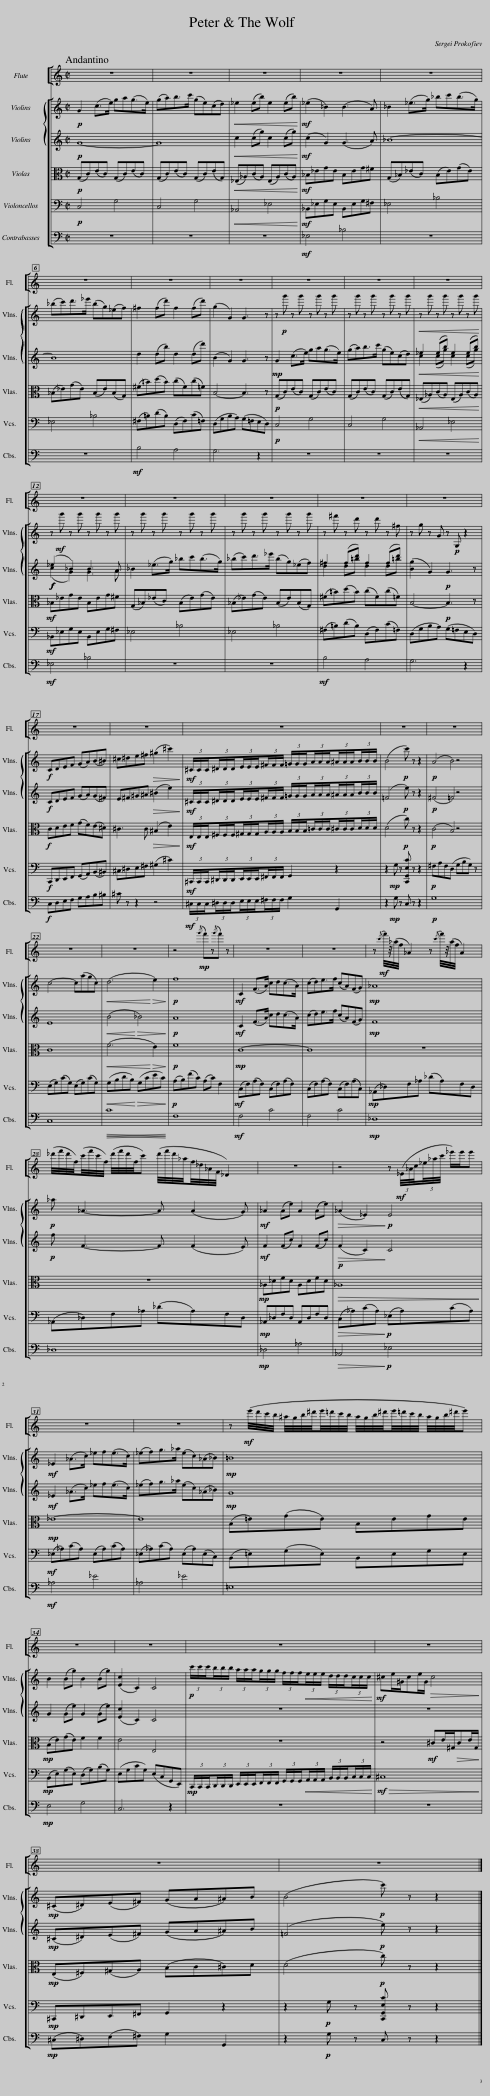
X:1
%%score 1 [ { 2 ( 3 4 ) } 5 6 7 ]
L:1/8
Q:1/4=94
M:2/2
I:linebreak $
K:C
V:1 treble
V:2 treble
V:3 treble
V:4 treble
V:5 alto
V:6 bass
V:7 bass transpose=-12
V:1
 z8 | z8 | z8 | z8 | z8 |$ %5
 z8 | z8 | z8 | z8 | z8 | %10
 z8 |$ z8 | z8 | z8 | z8 | %15
 z8 |$ z8 | z8 | z8 | z8 | %20
 z8 |$ z8 | z8 | z4!mp!{/g'} .f' z{/g'}.f' z | z8 | %25
 z8 | z!mf!{/c'} .f'/4z/4(_a/4f/4 !>!_A2) z{/c'} .f'/4z/4(a/4f/4 !>!A2) |$ (_d'/4f'/4d'/4f/4)(c'/4f'/4c'/4f/4) (d'/4f'/4d'/4f/4c') (!>!d'/4f'/4d'/4_a/4f/4_d/4_A/4F/4 !>!_D2) | z8 | z4 z!mf! (3(_E/4_A/4c/4(3_e/4_a/4c'/4 ._e'/).e'/!tenuto!e' |$ %30
 z8 | z8 | z!mf! (e'/4d'/4c'/4b/4 ^a/4g/4b/4^d'/4e'/4=d'/4c'/4b/4 a/4g/4b/4^d'/4e'/4=d'/4c'/4b/4 a/4g/4b/4^d'/4e') |$ z8 | z8 | %35
 z8 | z8 |$ z8 | z8 |] %39
V:2
!p! !tenuto!G2 (!tenuto!c>.e) .g.a(!>!g>e) | (.g.a)!>!b>c' (ge)(.c.d) |!<(! !>!_e2 (!tenuto!e!tenuto!b) .e2 (!tenuto!e!tenuto!b)!<)! |!mf! (!>!_e2 _B2) (B3 A) | !tenuto!_B2 (!tenuto!_e>.g) ._b.c'(!>!b>g) |$ %5
 (._b.c')!>!d'>_e' (bg)(._e.f) | !tenuto!^f2!>(! (!tenuto!f!tenuto!d') !tenuto!f2 (!tenuto!f!tenuto!d') | (!>!g2 G2)!>)! G3 z | z!p! .ug' z .ug' z .ug' z .ug' | z .ug' z .ug' z .ug' z .ug' | %10
!<(! z!p! .ug' z .ug' z .ug' z .ug'!<)! |$ z!p!!mf! .ug' z .ug' z .ug' z .ug' | z!p! .ug' z .ug' z .ug' z .ug' | z!p! .ug' z .ug' z .ug' z .ug' | z .u^f' z!>(! .ud' z .ud' z .u^f | %15
 z .ug z .uG!>)! z!p! .uG, z2 |$!f! !>!C!tenuto!D!tenuto!E!tenuto!F (GA)(B^B) | !tenuto!^c!tenuto!^d!tenuto!e!tenuto!^f!>(! (^g2 ^c'2)!>)! |!mf! (3v^C/C/C/(3^D/D/D/(3E/E/E/(3^F/F/F/!>(! (3=G/G/G/(3A/A/A/(3^A/A/A/(3B/B/B/!>)! | (vB4!p! uc') z z2 | %20
!p! ([AB]4 B3) x |$ c4- c(agc) |!<(! (d6!<)!!>(! e2)!>)! |!p! f8 |!mf! C2 (!tenuto!F>A) .c.d(!>!c>A) | %25
 (c.d)!>!e>f (cA)(.F.G) |!mp! _A8 |$!p! !tenuto!u_a _A3- A (A2 G) |!mf! !tenuto!_A2 (!tenuto!A!tenuto!e) A2 (!tenuto!A!tenuto!e) |!>(! (!>!_A2 _E2)!>)!!p! E4 |$ %30
!mf! !tenuto!_E2 (!tenuto!_A>.c) ._e.f(!>!e>c) | (._e.f)!>!g>_a (ec)(._A._B) |!mp! =B8 |$ !tenuto!vB2 (!tenuto!B!tenuto!g)!>(! !tenuto!B2 (!tenuto!B!tenuto!g)!>)! | (!>![Ec]2 C2) C4 | %35
!p! (3!>!c'/c'/c'/(3b/b/b/ (3a/a/a/(3g/g/g/ (3f/f/f/!<(!(3e/e/e/ (3d/d/d/(3c/c/c/!<)! |!mf! !tenuto!^ce/^G/!tenuto!ce/G/!>(! c4!>)! |$!mp! (^C^D)(E^F)!>(! (GA^A)!tenuto!B!>)! | (vB4!p! uc') z z2 |] %39
V:3
!p! G8- | G8 |!<(! !tenuto!vc2 (!tenuto!c!tenuto!g) !tenuto!c2 (!tenuto!c!tenuto!g)!<)! |!mf! (!>!c2 G2) (G3 A) | _B8- |$ %5
 B8 | !tenuto!vd2!>(! (!tenuto!d!tenuto!b) !tenuto!d2 (!tenuto!d!tenuto!d') | (!>!B2 G2)!>)! G3 z |!mp! !tenuto!G2 (!tenuto!c>.e) .g.a(!>!g>e) | (.g.a)!>!b>c' (ge)(.c.d) | %10
!<(!!<(! !tenuto!_e2 (!tenuto!e!tenuto!b) !tenuto!e2 (!tenuto!e!tenuto!b)!<)!!<)! |$!f!!f!!f! (!>!_e2 _B2) B3 A | !tenuto!_B2 (!tenuto!_e>.g) ._b.c'(!>!b>g) | (._b.c')!>!d'>_e' (bg)(._e.f) | !tenuto!^f2!>(! (!tenuto!f!tenuto!d') !tenuto!f2 (!tenuto!f!tenuto!d') | %15
 (!>![Bg]2 G2)!>)!!p! G3 z |$!f! !>!C!tenuto!D!tenuto!E!tenuto!F (GA)(G^F) | !tenuto!E!tenuto!^F!tenuto!^G!tenuto!^A!>(! (^B2 e2)!>)! |!mf! (3v^C/C/C/(3^D/D/D/(3E/E/E/(3^F/F/F/!>(! (3=G/G/G/(3A/A/A/(3^A/A/A/(3B/B/B/!>)! | (v=F4!p! ue) z z2 | %20
!p! ([^F=F]4 =F3) x |$ E8 |!<(! (B4!<)!!>(! _B4)!>)! |!p! A8 |!mf! C2 (!tenuto!F>A) .c.d(!>!c>A) | %25
 (c.d)!>!e>f (cA)(.F.G) |!mp! F8 |$!p! !tenuto!uf F3- F (F2 E) |!mf! !tenuto!F2 (!tenuto!F!tenuto!c) F2 (!tenuto!F!tenuto!c) |!>(! (!>!F2 C2)!>)! C4 |$ %30
!mf! !tenuto!_E2 (!tenuto!_A>.c) ._e.f(!>!e>c) | (._e.f)!>!g>_a (ec)(._A._B) |!mp! G8 |$ !tenuto!vG2 (!tenuto!G!tenuto!e)!>(! !tenuto!G2 (!tenuto!G!tenuto!e)!>)! | (!>![Ec]2 C2) C4 | %35
 z8 | z8 |$!mp! (^C^D)(E^F)!>(! (GA^A)!tenuto!B!>)! | (v=F4!p! ue) z z2 |] %39
V:4
 x8 | x8 | x8 | x8 | x8 |$ %5
 x8 | x8 | x8 | x8 | x8 | %10
 !tenuto!c2 (!tenuto!c!tenuto!g) !tenuto!c2 (!tenuto!c!tenuto!g) |$ (!>!c2 G2) G3 A | x8 | x8 | d2 d=b d2 d=b | %15
 x8 |$ x8 | x8 | x8 | x8 | %20
 x8 |$ x8 | x8 | x8 | x8 | %25
 x8 | x8 |$ x8 | x8 | x8 |$ %30
 x8 | x8 | x8 |$ x8 | x8 | %35
 x8 | x8 |$ x8 | x8 |] %39
V:5
!p! (G,C)(EC) (G,C)(EC) | (G,C)(EC) (G,C)(EG,) |!<(! (_E,_A,)(CA,) (E,A,)(CA,)!<)! |!mf! !tenuto!_B,!tenuto!_E!tenuto!G!tenuto!E !tenuto!B,!tenuto!E!tenuto!G!tenuto!^F | (G,_B,)(_EC) (B,E)(GE) |$ %5
 (_B,_E)(GE) (B,E)(B,G,) | (^F=B)!>(!(dB) (cF)(c=F) | B,4-!>)! B,3 z |!p! (G,C)(EC) (G,C)(EC) | (G,C)(EC) (G,C)(EG,) | %10
!<(! (_E,_A,)(CA,) (E,A,)(CA,)!<)! |$!mf! !tenuto!_B,!tenuto!_E!tenuto!G!tenuto!E !tenuto!B,!tenuto!E!tenuto!G!tenuto!^F | (G,_B,)(_EC) (B,E)(GE) | (_B,_E)(GE) (B,E)(B,G,) | (^F=B)!>(!(dB) (cF)(c=F) | %15
 B,4-!>)!!p! B,3 z |$!f! !>!C!tenuto!D!tenuto!E!tenuto!F (GF)(E^D) | ^C3 !tenuto!C!>(! (^B,2 E2)!>)! |!mf! (3vE,/E,/E,/(3^F,/F,/F,/(3^G,/G,/G,/(3A,/A,/A,/!>(! (3B,/B,/B,/(3=C/C/C/(3^C/C/C/(3D/D/D/!>)! | (vD4!p! uc) z z2 | %20
!p! ([CB,]4 B,3) x |$ C8 |!<(! (F6!<)!!>(! E2)!>)! |!p! F8 |!mp! C8- | %25
 C8 | z8 |$ z8 |!mp! !tenuto!_A,!tenuto!_D!tenuto!F!tenuto!D !tenuto!A,!tenuto!D!tenuto!F!tenuto!D |!p!!>(! _A,8!>)! |$ %30
!mp! _E8- | E8 | (B,=E)(GE) !tenuto!B,!tenuto!E!tenuto!G!tenuto!E |$!mp! (B,E)(GE)!>(! !tenuto!F2 !tenuto!F2!>)! | E4 E,4 | %35
 z8 | z4!mf! !tenuto!^CE/^G,/!>(!!tenuto!CE/G,/!>)! |$!mp! (E,^F,)(^G,A,)!>(! (B,C^C)!tenuto!D!>)! | (vD4!p! uc) z z2 |] %39
V:6
!p! C,4 G,4 | C,4 G,4 |!<(! _A,,4 _E,4!<)! |!mf! !tenuto!_B,,!tenuto!_E,!tenuto!G,!tenuto!E, !tenuto!B,,!tenuto!E,!tenuto!G,!tenuto!^F, | _E,4 _B,4 |$ %5
 _E,4 _B,4 | (^F,=B,)!>(!(DB,) (D,F,)(C=F,) | (D,G,B,A,)!>)!!mf! (G,=F,E,D,) |!p! C,4 G,4 | C,4 G,4 | %10
!<(! _A,,4 _E,4!<)! |$!mf! !tenuto!_B,,!tenuto!_E,!tenuto!G,!tenuto!E, !tenuto!B,,!tenuto!E,!tenuto!G,!tenuto!^F, | _E,4 _B,4 | _E,4 _B,4 | (^F,=B,)!>(!(DB,) (D,F,)(C=F,) | %15
 (D,G,B,A,)!>)!!mf!!mf! (G,=F,E,D,) |$!f! !>!C,,!tenuto!D,,!tenuto!E,,!tenuto!F,, (G,,A,,)(B,,^B,,) | !tenuto!^C,!tenuto!^D,!tenuto!E,!tenuto!^F, (^G,2 ^C2) |!mf! (3v^C,,/C,,/C,,/(3^D,,/D,,/D,,/(3E,,/E,,/E,,/(3^F,,/F,,/F,,/!>(! G,,2 z2!>)! | z2!mp! G, z [C,,G,,E,C] z z2 | %20
!p! ^F,A,F,(D, G,B,G,) z |$ (E,G,)(CG,) (E,G,)(CG,) |!<(! (G,B,DB,)!<)!!>(! (G,CEC)!>)! |!p! (A,B,)(FC) (A,C) F,2 |!mf! (C,F,)(A,F,) (C,F,)(A,F,) | %25
 (C,F,)(A,F,) (C,F,)(A,C,) |!mp! (_A,,_D,)!tenuto!F,!tenuto!_A, (_DA,)!tenuto!F,!tenuto!D, |$ (_A,,_D,)!tenuto!F,!tenuto!_A, (_DA,)!tenuto!F,!tenuto!D, |!mp! !tenuto!_A,,!tenuto!_D,!tenuto!F,!tenuto!D, !tenuto!A,,!tenuto!D,!tenuto!F,!tenuto!D, |!>(! (C,_A,)(CA,)!>)!!p! (_E,A,)(CA,) |$ %30
!mf! (_E,_A,)(CA,) (E,A,)(CA,) | (_E,_A,)(CA,) (E,A,)(E,C,) | (B,,=E,)(G,E,) !tenuto!B,,!tenuto!E,!tenuto!G,!tenuto!E, |$!mp! (B,,E,)(G,E,)!>(! (D,G,)(B,G,)!>)! | (E,G,CG,)!mf! (E,C,G,,E,,) | %35
!mp! (3!>!C,,/C,,/C,,/(3D,,/D,,/D,,/ (3E,,/E,,/E,,/(3F,,/F,,/F,,/ (3G,,/G,,/G,,/!<(!(3A,,/A,,/A,,/ (3B,,/B,,/B,,/(3C,/C,/C,/!<)! |!mf!!>(! !>!^C,8!>)! |$!mp! ^C,,^D,,E,,^F,, G,,2 z2 | z2!p! G, z [C,,G,,E,C] z z2 |] %39
V:7
 z8 | z8 | z8 |!mf! _E,4 _B,4 | z8 |$ %5
 z8 |!mf! B,4!>(! A,4 | G,6!>)! z2 | z8 | z8 | %10
 z8 |$!mf! _E,4 _B,4 | z8 | z8 |!mf! B,4!>(! A,4 | %15
 G,6!>)! z2 |$!f! !>!C,D,E,F, G,A,B,^B, | ^C z z2 z4 |!mf! (3v^C,/C,/C,/(3^D,/D,/D,/(3E,/E,/E,/(3^F,/F,/F,/!>(! G,2!f! G,,2!>)! | z2!mp! G, z C, z z2 | %20
!p! G,8 |$ C,8 |!>(!!<(! C8!>)!!<)! | F,8 |!mf! F,4 C4 | %25
 F,4 C4 |!mp! _D,8 |$ _D,8 |!mp! _D,4 _A,4 |!>(! _A,,4!>)!!p! _E,4 |$ %30
!mf! _A,4 _E4 | _A,4 _E4 | =E,8 |$!mp! E,4!>(! G,4!>)! | C,6 z2 | %35
 z8 | z8 |$!mp! (^C,^D,)(E,^F,)!>(! G,2!mf! G,,2!>)! | z2!p! G, z C, z z2 |] %39
